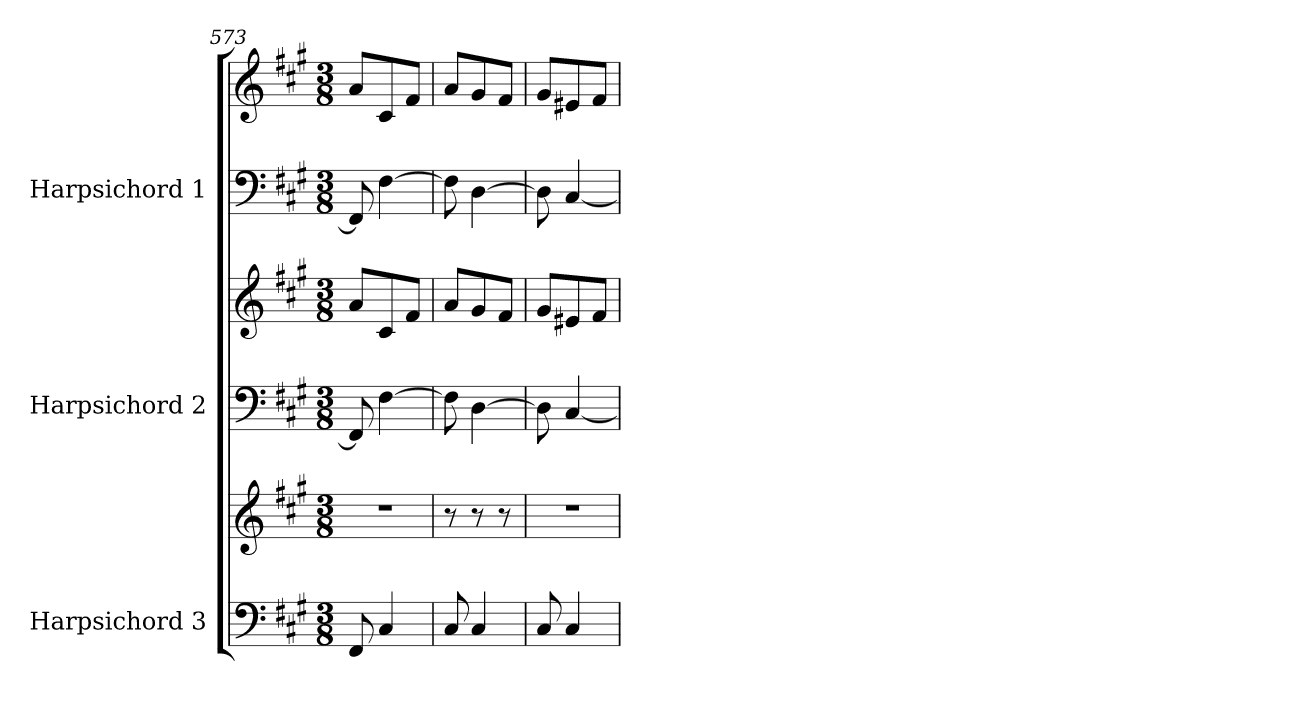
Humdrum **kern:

**kern	**kern	**kern	**kern	**kern	**kern
*part3	*part3	*part2	*part2	*part1	*part1
*staff6	*staff5	*staff4	*staff3	*staff2	*staff1
*I"Harpsichord 3	*	*I"Harpsichord 2	*	*I"Harpsichord 1	*
*I'Hp	*	*I'Hp	*	*I'Hp	*
*clefF4	*clefG2	*clefF4	*clefG2	*clefF4	*clefG2
*k[f#c#g#]	*k[f#c#g#]	*k[f#c#g#]	*k[f#c#g#]	*k[f#c#g#]	*k[f#c#g#]
*M3/8	*M3/8	*M3/8	*M3/8	*M3/8	*M3/8
=573	=573	=573	=573	=573	=573
8FF#/	4.r	8FF#/]	8a/L	8FF#/]	8a/L
4C#/	.	[4F#\	8c#/	[4F#\	8c#/
.	.	.	8f#/J	.	8f#/J
=574	=574	=574	=574	=574	=574
8C#/	8r	8F#\]	8a/L	8F#\]	8a/L
4C#/	8r	[4D\	8g#/	[4D\	8g#/
.	8r	.	8f#/J	.	8f#/J
!!LO:PB:g=z
=575	=575	=575	=575	=575	=575
8C#/	4.r	8D\]	8g#/L	8D\]	8g#/L
4C#/	.	[4C#/	8e#X/	[4C#/	8e#X/
.	.	.	8f#/J	.	8f#/J
=	=	=	=	=	=
*-	*-	*-	*-	*-	*-
